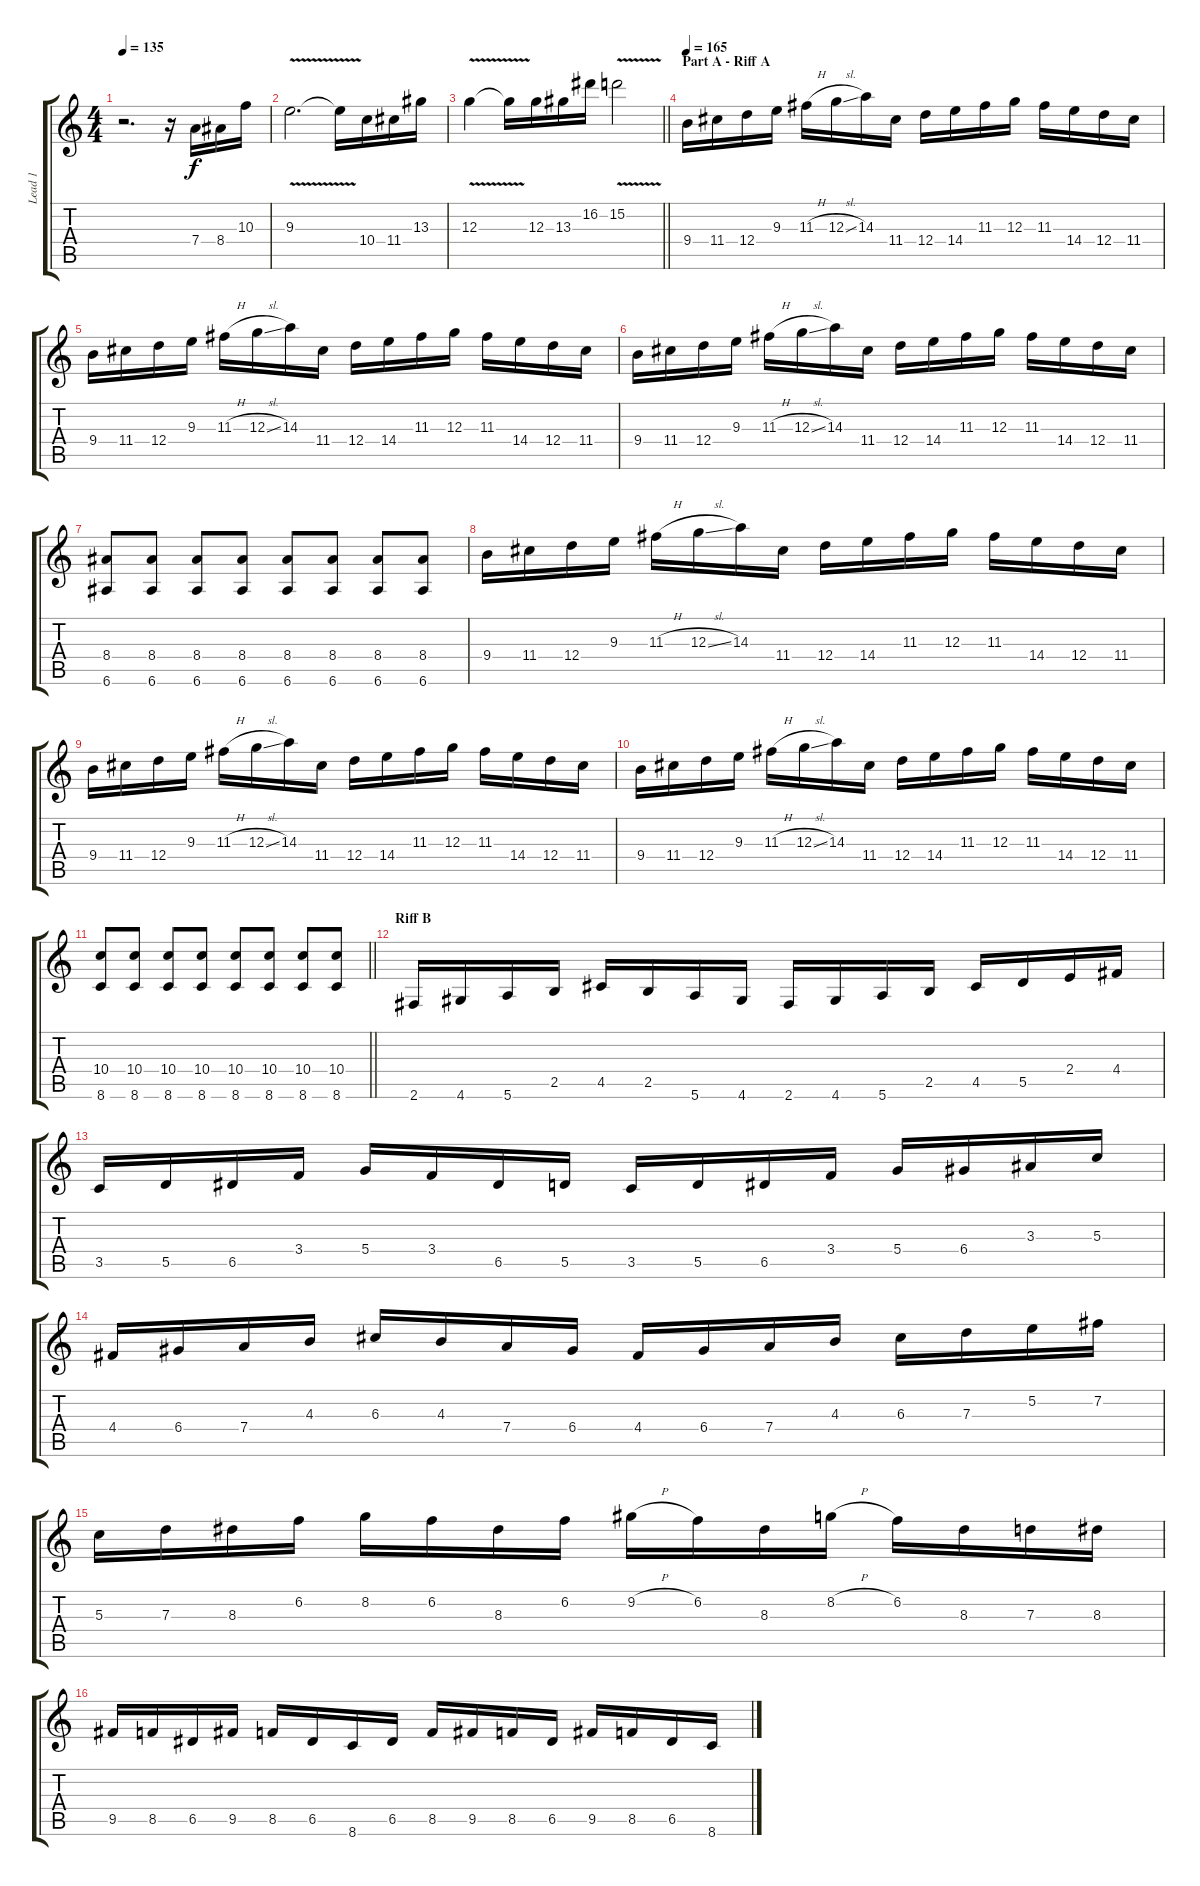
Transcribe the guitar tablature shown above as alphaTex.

\track ("Lead 1" "Lead 1") {instrument distortionguitar}
\staff {score tabs}
\tuning (E4 B3 G3 D3 A2 E2) {hide}
\ts (4 4)
\tempo 135
\clef g2
\ks c
r.2{d dy f} r.16 7.4.16 8.4.16 10.3.16 |
9.3{v}.2{d} 9.3{t}.16 10.4.16 11.4.16 13.3.16 |
\barLineRight lightlight
12.3{v}.4 12.3{t}.16 12.3.16 13.3.16 16.2.16 15.2{v}.2 |
\section ("" "Part A - Riff A")
\tempo 165
9.4.16 11.4.16 12.4.16 9.3.16 11.3{h}.16 12.3{sl}.16 14.3.16 11.4.16 12.4.16 14.4.16 11.3.16 12.3.16 11.3.16 14.4.16 12.4.16 11.4.16 |
9.4.16 11.4.16 12.4.16 9.3.16 11.3{h}.16 12.3{sl}.16 14.3.16 11.4.16 12.4.16 14.4.16 11.3.16 12.3.16 11.3.16 14.4.16 12.4.16 11.4.16 |
9.4.16 11.4.16 12.4.16 9.3.16 11.3{h}.16 12.3{sl}.16 14.3.16 11.4.16 12.4.16 14.4.16 11.3.16 12.3.16 11.3.16 14.4.16 12.4.16 11.4.16 |
(8.4 6.6).8 (8.4 6.6).8 (8.4 6.6).8 (8.4 6.6).8 (8.4 6.6).8 (8.4 6.6).8 (8.4 6.6).8 (8.4 6.6).8 |
9.4.16 11.4.16 12.4.16 9.3.16 11.3{h}.16 12.3{sl}.16 14.3.16 11.4.16 12.4.16 14.4.16 11.3.16 12.3.16 11.3.16 14.4.16 12.4.16 11.4.16 |
9.4.16 11.4.16 12.4.16 9.3.16 11.3{h}.16 12.3{sl}.16 14.3.16 11.4.16 12.4.16 14.4.16 11.3.16 12.3.16 11.3.16 14.4.16 12.4.16 11.4.16 |
9.4.16 11.4.16 12.4.16 9.3.16 11.3{h}.16 12.3{sl}.16 14.3.16 11.4.16 12.4.16 14.4.16 11.3.16 12.3.16 11.3.16 14.4.16 12.4.16 11.4.16 |
\barLineRight lightlight
(10.4 8.6).8 (10.4 8.6).8 (10.4 8.6).8 (10.4 8.6).8 (10.4 8.6).8 (10.4 8.6).8 (10.4 8.6).8 (10.4 8.6).8 |
\section ("" "Riff B")
2.6.16 4.6.16 5.6.16 2.5.16 4.5.16 2.5.16 5.6.16 4.6.16 2.6.16 4.6.16 5.6.16 2.5.16 4.5.16 5.5.16 2.4.16 4.4.16 |
3.5.16 5.5.16 6.5.16 3.4.16 5.4.16 3.4.16 6.5.16 5.5.16 3.5.16 5.5.16 6.5.16 3.4.16 5.4.16 6.4.16 3.3.16 5.3.16 |
4.4.16 6.4.16 7.4.16 4.3.16 6.3.16 4.3.16 7.4.16 6.4.16 4.4.16 6.4.16 7.4.16 4.3.16 6.3.16 7.3.16 5.2.16 7.2.16 |
5.3.16 7.3.16 8.3.16 6.2.16 8.2.16 6.2.16 8.3.16 6.2.16 9.2{h}.16 6.2.16 8.3.16 8.2{h}.16 6.2.16 8.3.16 7.3.16 8.3.16 |
9.5.16 8.5.16 6.5.16 9.5.16 8.5.16 6.5.16 8.6.16 6.5.16 8.5.16 9.5.16 8.5.16 6.5.16 9.5.16 8.5.16 6.5.16 8.6.16
